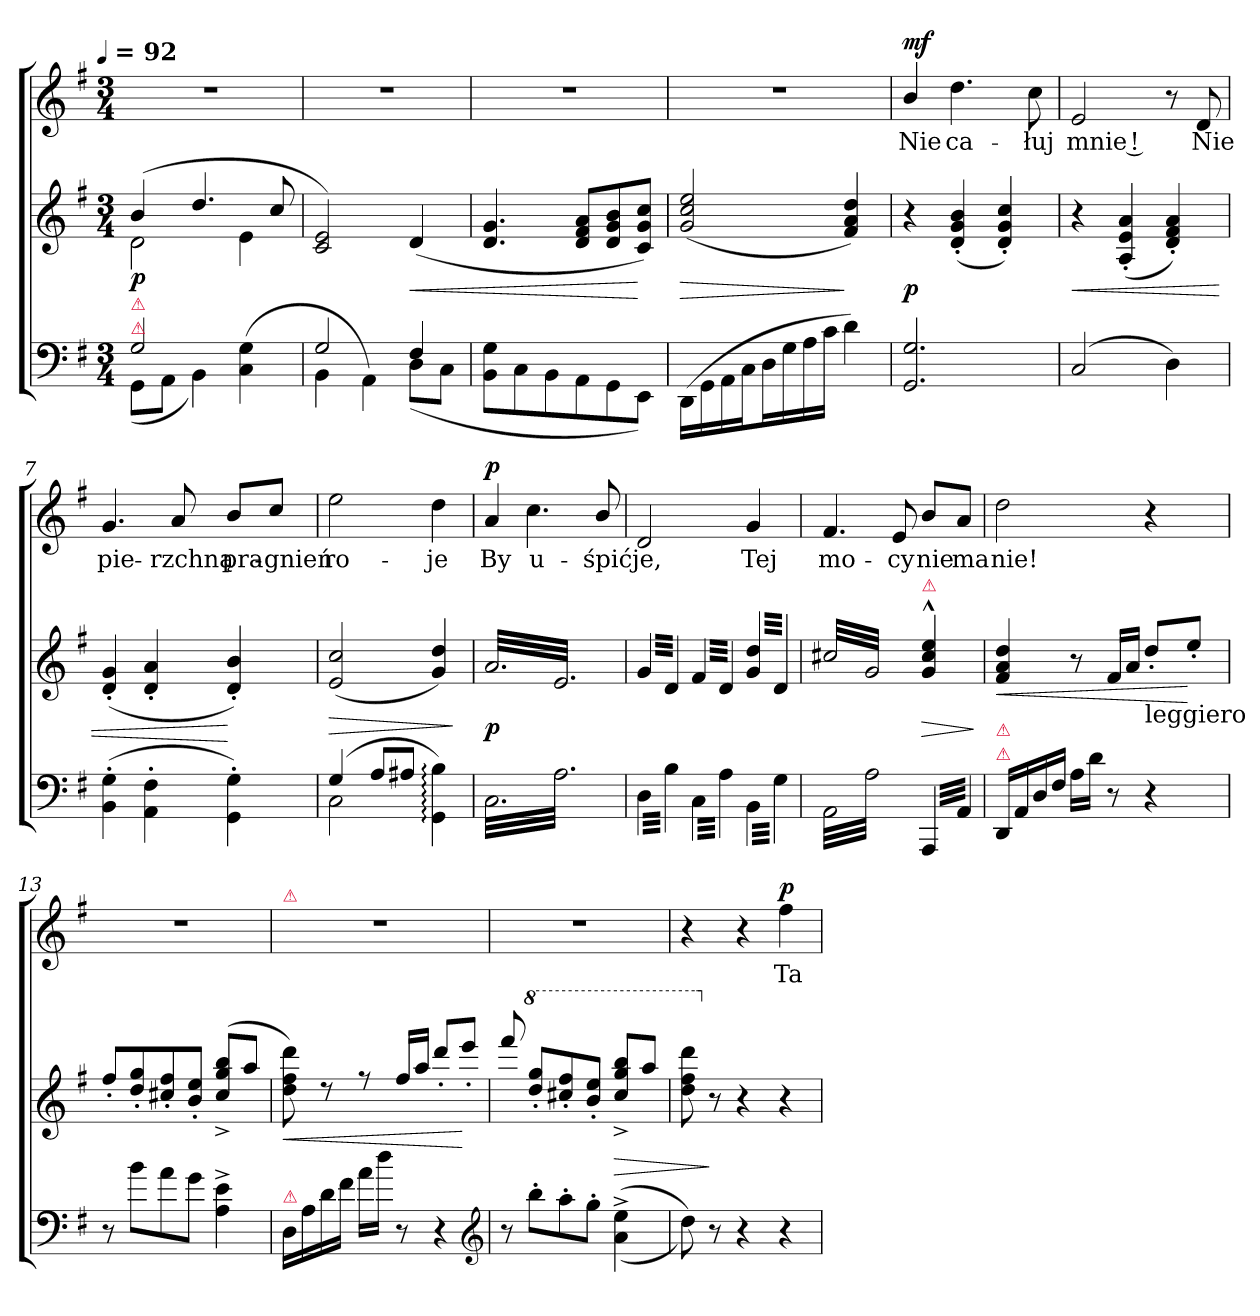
**kern	**kern	**dynam	**kern	**text	**dynam
*part2	*part2	*part2	*part1	*part1	*part1
*staff3	*staff2	*staff2/3	*staff1	*staff1	*staff1
*clefF4	*clefG2	*	*clefG2	*	*
*k[f#]	*k[f#]	*	*k[f#]	*	*
!!LO:TX:omd:t=[quarter] = 92
*M3/4	*M3/4	*	*M3/4	*	*
*MM92	*MM92	*	*MM92	*	*
=1	=1	=1	=1	=1	=1
*^	*^	*	*	*	*
!LO:TX:a:color=crimson:t=⚠	!	!	!	!	!	!	!
!LO:TX:a:color=crimson:t=⚠	!	!	!	!	!	!	!
2G/	(>8GG\L	(4b/	2d\	p	2.r	.	.
.	8AA\J	.	.	.	.	.	.
.	4BB\)	4.dd/	.	.	.	.	.
(<4C\ 4G\	4ryy	.	4e\	.	.	.	.
.	.	8cc/	.	.	.	.	.
*	*	*v	*v	*	*	*	*
=2	=2	=2	=2	=2	=2	=2
2G/	4BB\	2c/ 2e/)	.	2.r	.	.
.	4AA\)	.	.	.	.	.
4F#/	(>8D\L	(>4d/	<	.	.	.
.	8C\J	.	.	.	.	.
*v	*v	*	*	*	*	*
=3	=3	=3	=3	=3	=3
8BB\ 8G\L	4.d/ 4.g/	.	2.r	.	.
8C\	.	.	.	.	.
8BB\	.	.	.	.	.
8AA\	8d/ 8f#/ 8a/L	.	.	.	.
8GG\	8d/ 8g/ 8b/	.	.	.	.
8EE\J)	8c/ 8g/ 8cc/J)	[	.	.	.
=4	=4	=4	=4	=4	=4
(16DD\LL	(>2g/ 2cc/ 2ee/	>	2.r	.	.
16GG\	.	.	.	.	.
16AA\	.	.	.	.	.
16C\J	.	.	.	.	.
16D\L	.	.	.	.	.
16G\	.	.	.	.	.
16A\	.	.	.	.	.
16c\JJ	.	.	.	.	.
4d\)	4f#/ 4a/ 4dd/)	]	.	.	.
=5	=5	=5	=5	=5	=5
!	!	!	!	!	!LO:DY:a
2.GG/ 2.G/	4r	p	4b/	Nie	mf
.	(4d'/ 4g'/ 4b'/	.	4.dd\	ca-	.
.	4d'/ 4g'/ 4cc'/)	.	.	.	.
.	.	.	8cc\	-łuj	.
=6	=6	=6	=6	=6	=6
(<2C/	4r	<	2e/	mnie !	.
.	(>4A'>/ 4e'>/ 4a'>/	.	.	.	.
4D\)	4d'>/ 4f#'>/ 4a'>/)	.	8r	.	.
.	.	.	8d/	Nie	.
=7	=7	=7	=7	=7	=7
(4BB'\ 4G'\	(>4d'>/ 4g'>/	.	4.g/	pie-	.
4AA'\ 4F#'\	4d'>/ 4a'>/	.	.	.	.
.	.	.	8a/	-rzchną	.
4GG'\ 4G'\)	4d'>/ 4b'>/)	[	8b/L	pra-	.
.	.	.	8cc/J	-gnień	.
=8	=8	=8	=8	=8	=8
*^	*	*	*	*	*
(4G/	2C\	(>2e/ 2cc/	>	2ee\	ro-	.
8A/L	.	.	.	.	.	.
8A#X/J	.	.	.	.	.	.
4GG:\ 4B:\)	4ryy	4g/ 4dd/)	.	4dd\	-je	.
*v	*v	*	*	*	*	*
.	.	]	.	.	.
=9	=9	=9	=9	=9	=9
!	!	!	!	!	!LO:DY:a
*tremolo	*	*	*	*	*
*	*tremolo	*	*	*	*
(32C\LLL	(32a/LLL	p	4a/	By	p
32A\)	32e/)	.	.	.	.
32C\	32a/	.	.	.	.
32A\)	32e/)	.	.	.	.
32C\	32a/	.	.	.	.
32A\)	32e/)	.	.	.	.
32C\	32a/	.	.	.	.
32A\)	32e/)	.	.	.	.
32C\	32a/	.	4.cc\	u-	.
32A\)	32e/)	.	.	.	.
32C\	32a/	.	.	.	.
32A\)	32e/)	.	.	.	.
32C\	32a/	.	.	.	.
32A\)	32e/)	.	.	.	.
32C\	32a/	.	.	.	.
32A\)	32e/)	.	.	.	.
32C\	32a/	.	.	.	.
32A\)	32e/)	.	.	.	.
32C\	32a/	.	.	.	.
32A\)	32e/)	.	.	.	.
32C\	32a/	.	8b/	-śpić	.
32A\)	32e/)	.	.	.	.
32C\	32a/	.	.	.	.
32A\)JJJ	32e/)JJJ	.	.	.	.
=10	=10	=10	=10	=10	=10
(32D\LLL	(32g/LLL	.	2d/	je,	.
32B\)	32d/)	.	.	.	.
32D\	32g/	.	.	.	.
32B\)	32d/)	.	.	.	.
32D\	32g/	.	.	.	.
32B\)	32d/)	.	.	.	.
32D\	32g/	.	.	.	.
32B\)JJJ	32d/)JJJ	.	.	.	.
(32C\LLL	(32f#/LLL	.	.	.	.
32A\)	32d/)	.	.	.	.
32C\	32f#/	.	.	.	.
32A\)	32d/)	.	.	.	.
32C\	32f#/	.	.	.	.
32A\)	32d/)	.	.	.	.
32C\	32f#/	.	.	.	.
32A\)JJJ	32d/)JJJ	.	.	.	.
(32BB\LLL	(32g/ 32dd/LLL	.	4g/	Tej	.
32G\)	32d/)	.	.	.	.
32BB\	32g/ 32dd/	.	.	.	.
32G\)	32d/)	.	.	.	.
32BB\	32g/ 32dd/	.	.	.	.
32G\)	32d/)	.	.	.	.
32BB\	32g/ 32dd/	.	.	.	.
32G\)JJJ	32d/)JJJ	.	.	.	.
=11	=11	=11	=11	=11	=11
(32AA\LLL	(32cc#X/LLL	.	4.f#/	mo-	.
32A\)	32g/)	.	.	.	.
32AA\	32cc#X/	.	.	.	.
32A\)	32g/)	.	.	.	.
32AA\	32cc#X/	.	.	.	.
32A\)	32g/)	.	.	.	.
32AA\	32cc#X/	.	.	.	.
32A\)	32g/)	.	.	.	.
32AA\	32cc#X/	.	.	.	.
32A\)	32g/)	.	.	.	.
32AA\	32cc#X/	.	.	.	.
32A\)	32g/)	.	.	.	.
32AA\	32cc#X/	.	8e/	-cy	.
32A\)	32g/)	.	.	.	.
32AA\	32cc#X/	.	.	.	.
32A\)JJJ	32g/)JJJ	.	.	.	.
*	*Xtremolo	*	*	*	*
!	!LO:TX:a:color=crimson:t=⚠	!	!	!	!
(32AAA/LLL	4g^^>/ 4cc#^^>/ 4ee^^>/	>	8b/L	nie	.
32AA/)	.	.	.	.	.
32AAA/	.	.	.	.	.
32AA/)	.	.	.	.	.
32AAA/	.	.	8a/J	ma	.
32AA/)	.	.	.	.	.
32AAA/	.	.	.	.	.
32AA/)JJJ	.	.	.	.	.
*Xtremolo	*	*	*	*	*
.	.	]	.	.	.
=12	=12	=12	=12	=12	=12
!LO:TX:a:color=crimson:t=⚠	!	!	!	!	!
!LO:TX:a:color=crimson:t=⚠	!	!	!	!	!
!	!	!LO:HP:b	!	!	!
16DD/LL	4f#/ 4a/ 4dd/	<	2dd\	nie!	.
.	.	.	.	.	.
16AA/	.	.	.	.	.
.	.	.	.	.	.
16D/	.	.	.	.	.
16F#/JJ	.	.	.	.	.
16A\LL	8r	.	.	.	.
16d\JJ	.	.	.	.	.
8r	16f#/LL	.	.	.	.
.	16a/JJ	.	.	.	.
!	!LO:TX:b:t=leggiero	!	!	!	!
4r	8dd'>/L	.	4r	.	.
.	8ee'>/J	[	.	.	.
=13	=13	=13	=13	=13	=13
8r	8ff#'>/L	.	2.r	.	.
8b\L	8dd'>/ 8gg'>/	.	.	.	.
8a\	8cc#X'>/ 8ff#'>/	.	.	.	.
8g\J	8b'>/ 8ee'>/J	.	.	.	.
4A^<\ 4e^<\	(8cc#^>/ 8gg^>/ 8bb^>/L	.	.	.	.
.	8aa/J	.	.	.	.
=14	=14	=14	=14	=14	=14
!	!	!	!LO:TX:a:color=crimson:t=⚠	!	!
!LO:TX:a:color=crimson:t=⚠	!	!	!	!	!
!	!	!LO:HP:b	!	!	!
16D\LL	8dd\ 8ff#\ 8ddd\)	<	2.r	.	.
16A\	.	.	.	.	.
16d\	8rdd	.	.	.	.
16f#\JJ	.	.	.	.	.
16a\LL	8rff	.	.	.	.
16dd\JJ	.	.	.	.	.
8r	16ff#/LL	.	.	.	.
.	16aa/JJ	.	.	.	.
4r	8ddd'>/L	.	.	.	.
.	8eee'>/J	[	.	.	.
*clefG2	*	*	*	*	*
=15	=15	=15	=15	=15	=15
8r	8fff#/	.	2.r	.	.
*	*8va	*	*	*	*
8bb'\L	8ddd'/ 8ggg'/L	.	.	.	.
8aa'\	8ccc#X'/ 8fff#'/	.	.	.	.
8gg'\J	8bb'/ 8eee'/J	.	.	.	.
(<(>4a^\ 4ee^\	8ccc#^>/ 8ggg^>/ 8bbb^>/L	>	.	.	.
.	8aaa/J	.	.	.	.
=16	=16	=16	=16	=16	=16
8dd\))	8ddd\ 8fff#\ 8dddd\	.	4r	.	.
*	*X8va	*	*	*	*
8r	8r	]	.	.	.
4r	4r	.	4r	.	.
!	!	!	!	!	!LO:DY:a
4r	4r	.	4ff#\	Ta	p
=	=	=	=	=	=
*-	*-	*-	*-	*-	*-
